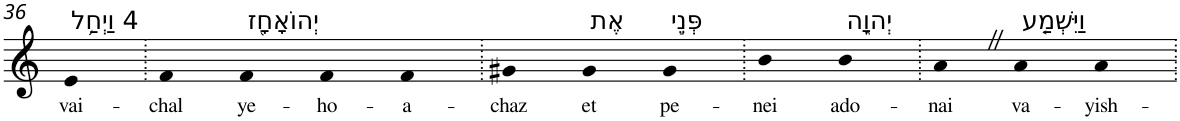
**kern	**text
*part1	*part1
*staff1	*staff1
*I"Piano	*
*I'Pno	*
!!LO:PB:g=z
*clefG2	*
*k[]	*
=36	=36
!LO:TX:a:t=4 וַיְחַ֥ל	!
!	!LO:LY:b
4e	vai-
=37.	=37.
!	!LO:LY:b
4f	-chal
!LO:TX:a:t=יְהוֹאָחָ֖ז	!
!	!LO:LY:b
4f	ye-
!	!LO:LY:b
4f	-ho-
!	!LO:LY:b
4f	-a-
=38.	=38.
!	!LO:LY:b
4g#X	-chaz
!LO:TX:a:t=אֶת	!
!	!LO:LY:b
4g#	et
!LO:TX:a:t=פְּנֵ֣י	!
!	!LO:LY:b
4g#	pe-
=39.	=39.
!	!LO:LY:b
4b	-nei
!LO:TX:a:t=יְהוָ֑ה	!
!	!LO:LY:b
4b	ado-
=40.	=40.
!	!LO:LY:b
4aZ	-nai
!LO:TX:a:t=וַיִּשְׁמַ֤ע	!
!	!LO:LY:b
4a	va-
!	!LO:LY:b
4a	-yish-
=.	=.
*-	*-
